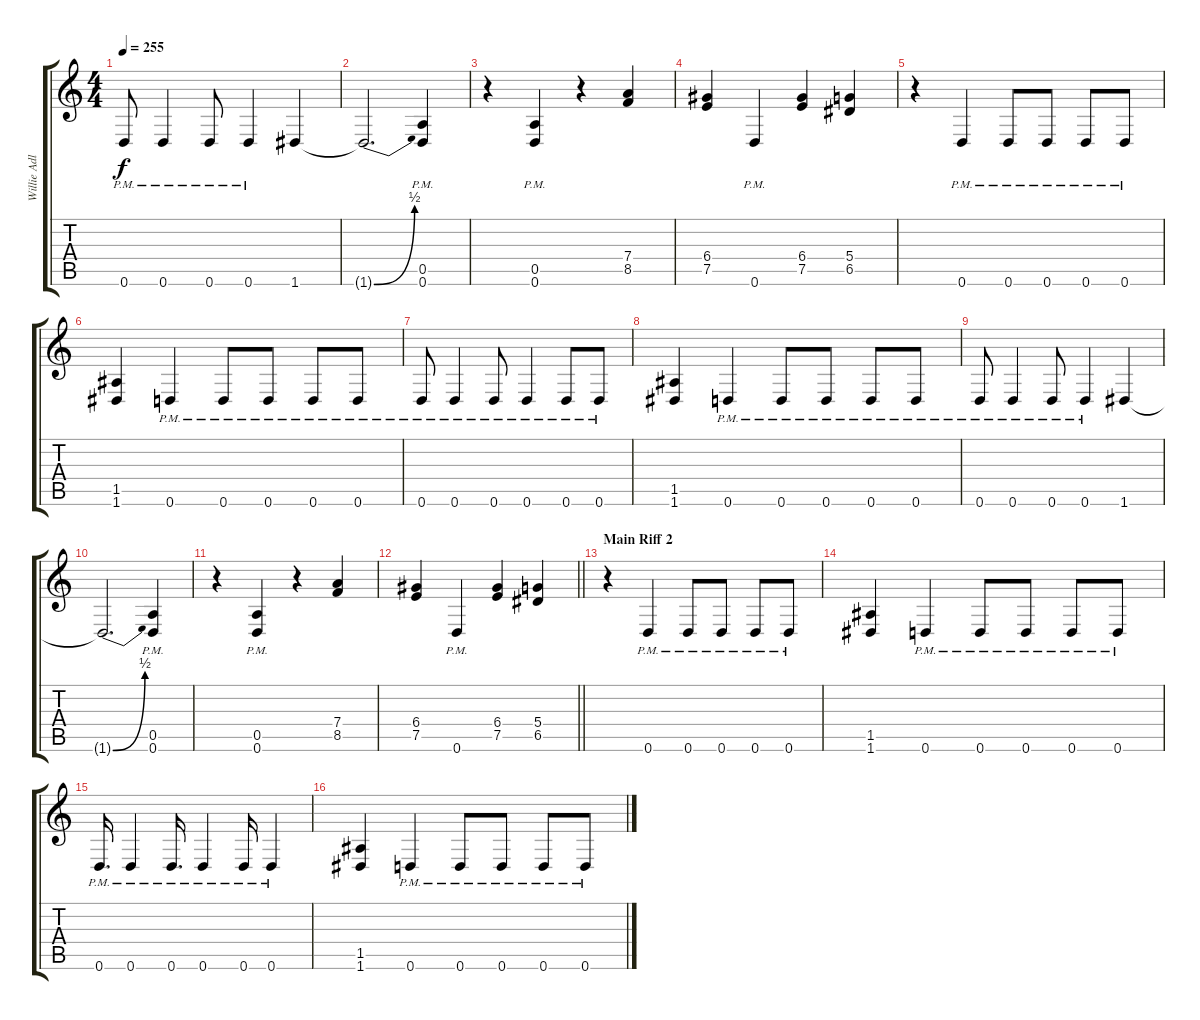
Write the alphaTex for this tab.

\track ("Willie Adler - Rhythm" "Willie Adl") {instrument distortionguitar}
\staff {score tabs}
\tuning (E4 B3 G3 D3 A2 D2) {hide}
\ts (4 4)
\tempo 255
\clef g2
\ks c
0.6{pm}.8{dy f} 0.6{pm}.4 0.6{pm}.8 0.6{pm}.4 1.6.4 |
1.6{be (bend 0 0 60 2) t}.2{d} (0.5{pm} 0.6{pm}).4 |
r.4 (0.5{pm} 0.6{pm}).4 r.4 (7.4 8.5).4 |
(6.4 7.5).4 0.6{pm}.4 (6.4 7.5).4 (5.4 6.5).4 |
r.4 0.6{pm}.4 0.6{pm}.8 0.6{pm}.8 0.6{pm}.8 0.6{pm}.8 |
(1.5 1.6).4 0.6{pm}.4 0.6{pm}.8 0.6{pm}.8 0.6{pm}.8 0.6{pm}.8 |
0.6{pm}.8 0.6{pm}.4 0.6{pm}.8 0.6{pm}.4 0.6{pm}.8 0.6{pm}.8 |
(1.5 1.6).4 0.6{pm}.4 0.6{pm}.8 0.6{pm}.8 0.6{pm}.8 0.6{pm}.8 |
0.6{pm}.8 0.6{pm}.4 0.6{pm}.8 0.6{pm}.4 1.6.4 |
1.6{be (bend 0 0 60 2) t}.2{d} (0.5{pm} 0.6{pm}).4 |
r.4 (0.5{pm} 0.6{pm}).4 r.4 (7.4 8.5).4 |
\barLineRight lightlight
(6.4 7.5).4 0.6{pm}.4 (6.4 7.5).4 (5.4 6.5).4 |
\section ("" "Main Riff 2")
r.4 0.6{pm}.4 0.6{pm}.8 0.6{pm}.8 0.6{pm}.8 0.6{pm}.8 |
(1.5 1.6).4 0.6{pm}.4 0.6{pm}.8 0.6{pm}.8 0.6{pm}.8 0.6{pm}.8 |
0.6{pm}.16{d} 0.6{pm}.4 0.6{pm}.16{d} 0.6{pm}.4 0.6{pm}.16 0.6{pm}.4 |
(1.5 1.6).4 0.6{pm}.4 0.6{pm}.8 0.6{pm}.8 0.6{pm}.8 0.6{pm}.8
